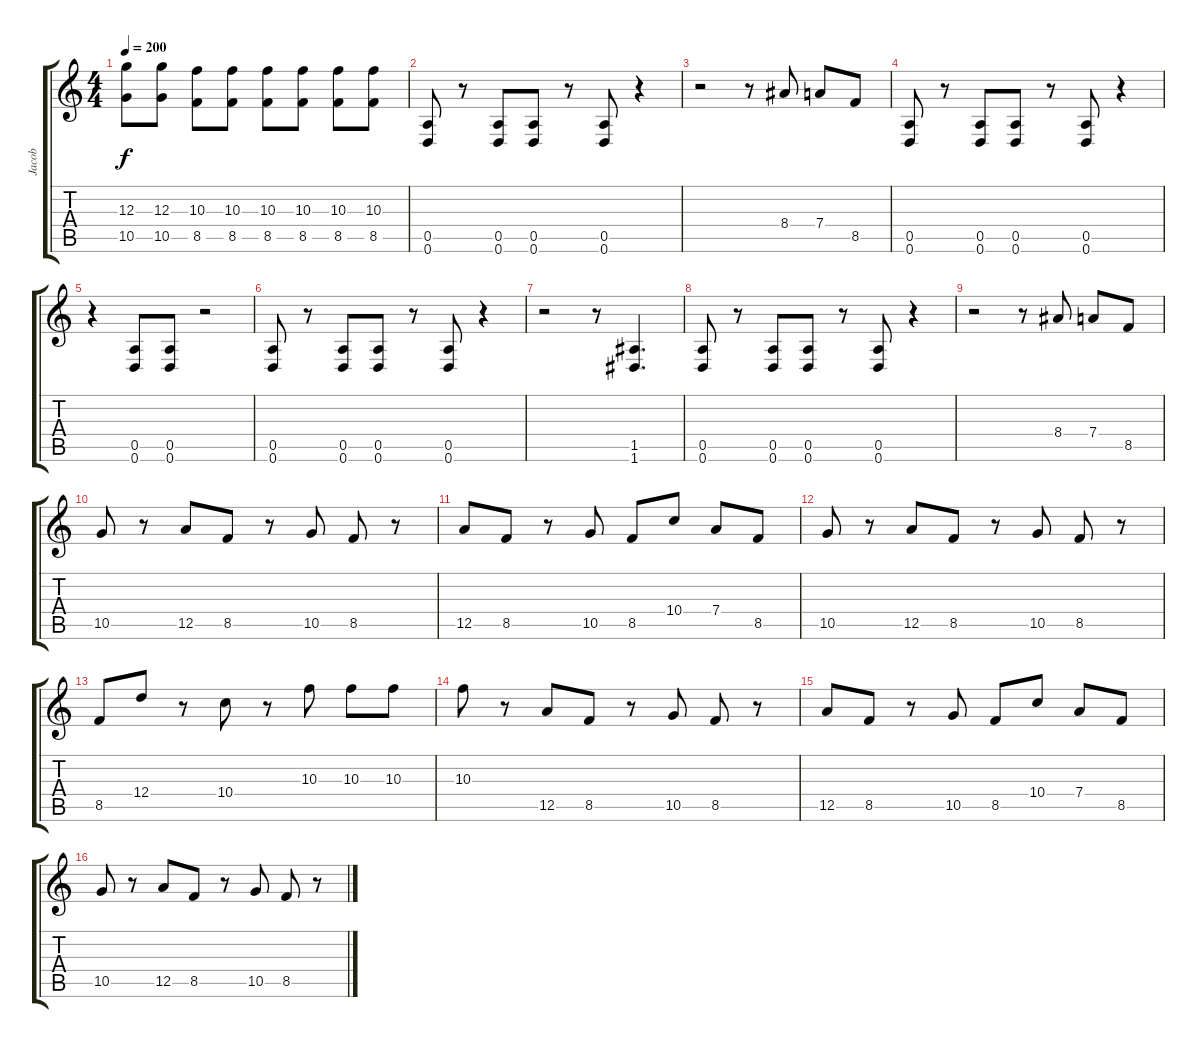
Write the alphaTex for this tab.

\track ("Jacob" "Jacob") {instrument overdrivenguitar}
\staff {score tabs}
\tuning (E4 B3 G3 D3 A2 D2) {hide}
\ts (4 4)
\tempo 200
\clef g2
\ks c
(12.3 10.5).8{dy f} (12.3 10.5).8 (10.3 8.5).8 (10.3 8.5).8 (10.3 8.5).8 (10.3 8.5).8 (10.3 8.5).8 (10.3 8.5).8 |
(0.5 0.6).8 r.8 (0.5 0.6).8 (0.5 0.6).8 r.8 (0.5 0.6).8 r.4 |
r.2 r.8 8.4.8 7.4.8 8.5.8 |
(0.5 0.6).8 r.8 (0.5 0.6).8 (0.5 0.6).8 r.8 (0.5 0.6).8 r.4 |
r.4 (0.5 0.6).8 (0.5 0.6).8 r.2 |
(0.5 0.6).8 r.8 (0.5 0.6).8 (0.5 0.6).8 r.8 (0.5 0.6).8 r.4 |
r.2 r.8 (1.5 1.6).4{d} |
(0.5 0.6).8 r.8 (0.5 0.6).8 (0.5 0.6).8 r.8 (0.5 0.6).8 r.4 |
r.2 r.8 8.4.8 7.4.8 8.5.8 |
10.5.8 r.8 12.5.8 8.5.8 r.8 10.5.8 8.5.8 r.8 |
12.5.8 8.5.8 r.8 10.5.8 8.5.8 10.4.8 7.4.8 8.5.8 |
10.5.8 r.8 12.5.8 8.5.8 r.8 10.5.8 8.5.8 r.8 |
8.5.8 12.4.8 r.8 10.4.8 r.8 10.3.8 10.3.8 10.3.8 |
10.3.8 r.8 12.5.8 8.5.8 r.8 10.5.8 8.5.8 r.8 |
12.5.8 8.5.8 r.8 10.5.8 8.5.8 10.4.8 7.4.8 8.5.8 |
10.5.8 r.8 12.5.8 8.5.8 r.8 10.5.8 8.5.8 r.8
